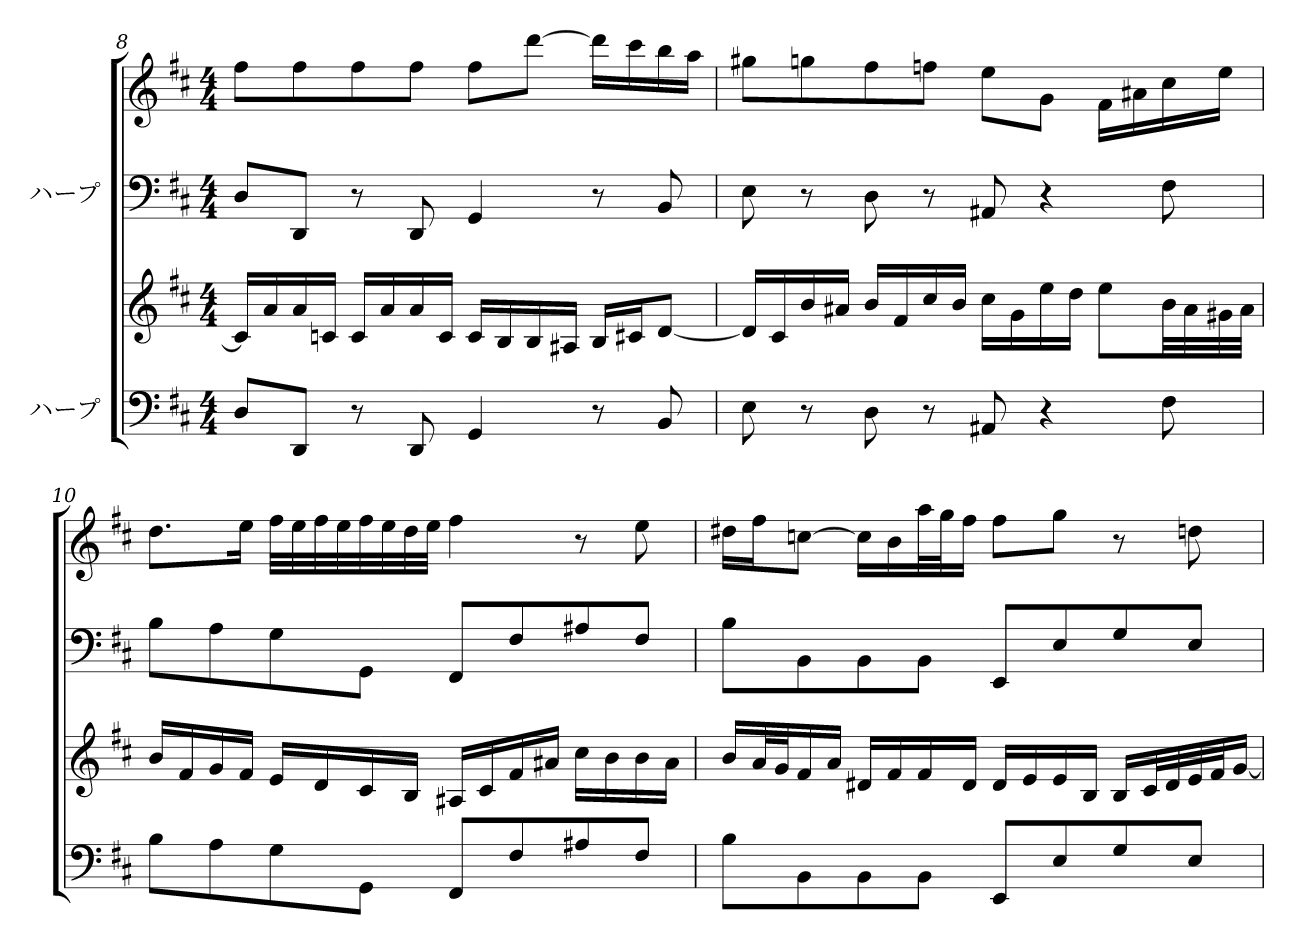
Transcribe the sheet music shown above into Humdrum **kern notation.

**kern	**kern	**kern	**kern
*part2	*part2	*part1	*part1
*staff4	*staff3	*staff2	*staff1
*I"ハープ	*	*I"ハープ	*
*clefF4	*clefG2	*clefF4	*clefG2
*k[f#c#]	*k[f#c#]	*k[f#c#]	*k[f#c#]
*M4/4	*M4/4	*M4/4	*M4/4
=8	=8	=8	=8
8D/L	16c#/LL]	8D/L	8ff#\L
.	16a/	.	.
8DD/J	16a/	8DD/J	8ff#\
.	16cn/JJ	.	.
8r	16c/LL	8r	8ff#\
.	16a/	.	.
8DD/	16a/	8DD/	8ff#\J
.	16c/JJ	.	.
4GG/	16c/LL	4GG/	8ff#\L
.	16B/	.	.
.	16B/	.	[8ddd\J
.	16A#X/JJ	.	.
8r	16B/LL	8r	16ddd\LL]
.	16c#X/J	.	16ccc#\
8BB/	[8d/J	8BB/	16bb\
.	.	.	16aa\JJ
!!LO:LB:g=z
=9	=9	=9	=9
8E\	16d/LL]	8E\	8gg#X\L
.	16c#/	.	.
8r	16b/	8r	8ggn\
.	16a#X/JJ	.	.
8D\	16b/LL	8D\	8ff#\
.	16f#/	.	.
8r	16cc#/	8r	8ffn\J
.	16b/JJ	.	.
8AA#X/	16cc#\LL	8AA#X/	8ee\L
.	16g\	.	.
4r	16ee\	4r	8g\J
.	16dd\JJ	.	.
.	8ee\L	.	16f#\LL
.	.	.	16a#X\
8F#\	32b\LL	8F#\	16cc#\
.	32a#\	.	.
.	32g#X\	.	16ee\JJ
.	32a#\JJJ	.	.
=10	=10	=10	=10
8B\L	16b/LL	8B\L	8.dd\L
.	16f#/	.	.
8A\	16g/	8A\	.
.	16f#/JJ	.	16ee\Jk
8G\	16e/LL	8G\	32ff#\LLL
.	.	.	32ee\
.	16d/	.	32ff#\
.	.	.	32ee\
8GG\J	16c#/	8GG\J	32ff#\
.	.	.	32ee\
.	16B/JJ	.	32dd\
.	.	.	32ee\JJJ
8FF#/L	16A#X/LL	8FF#/L	4ff#\
.	16c#/	.	.
8F#/	16f#/	8F#/	.
.	16a#X/JJ	.	.
8A#X/	16cc#\LL	8A#X/	8r
.	16b\	.	.
8F#/J	16b\	8F#/J	8ee\
.	16a#\JJ	.	.
!!LO:LB:g=z
=11	=11	=11	=11
8B\L	16b/LL	8B\L	16dd#X\LL
.	32a/L	.	16ff#\J
.	32g/J	.	.
8BB\	16f#/	8BB\	[8ccn\J
.	16a/JJ	.	.
8BB\	16d#X/LL	8BB\	16cc\LL]
.	16f#/	.	16b\
8BB\J	16f#/	8BB\J	32aa\L
.	.	.	32gg\J
.	16d#/JJ	.	16ff#\JJ
8EE/L	16d#/LL	8EE/L	8ff#\L
.	16e/	.	.
8E/	16e/	8E/	8gg\J
.	16B/JJ	.	.
8G/	16B/LL	8G/	8r
.	32c#/L	.	.
.	32d#/	.	.
8E/J	32e/	8E/J	8ddn\
.	32f#/J	.	.
.	[16g/JJ	.	.
=	=	=	=
*-	*-	*-	*-
